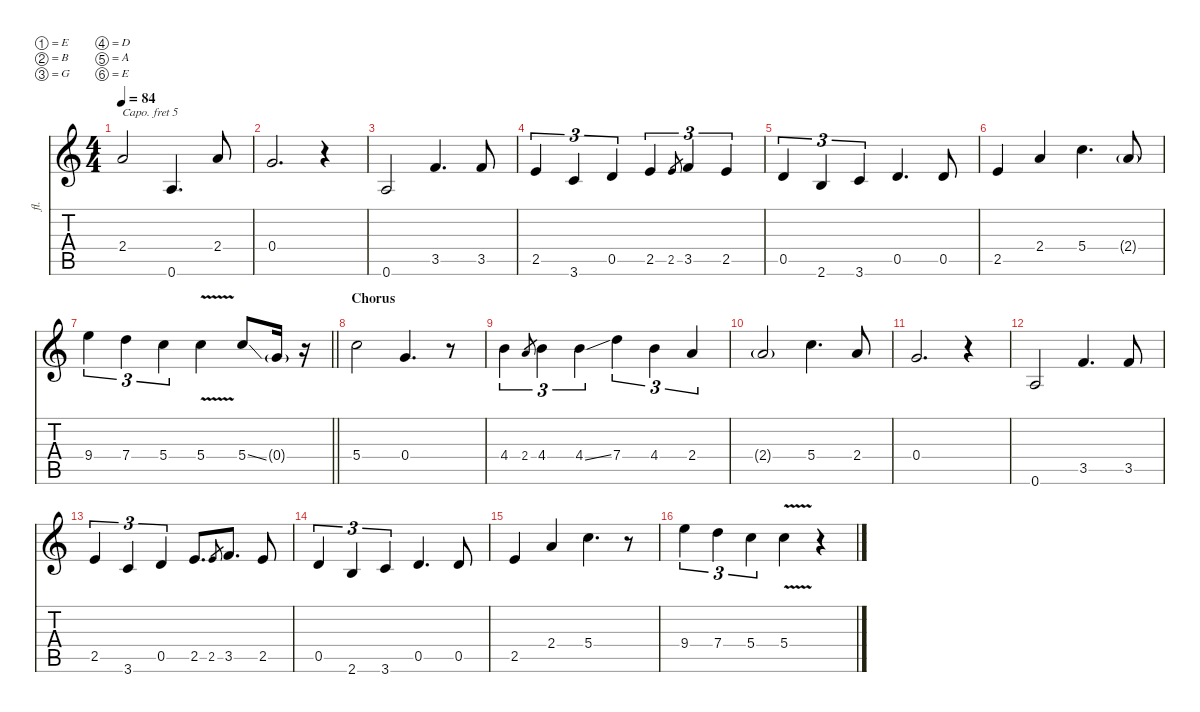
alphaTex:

\defaultSystemsLayout 4
\hideDynamics
\bracketExtendMode nobrackets
\otherSystemsTrackNameOrientation horizontal
\track ("Voice octave up (capo 5)" "fl.") {instrument panflute}
\staff {score tabs}
\capo 5
\tuning (E5 B4 G4 D4 A3 E3)
\ts (4 4)
\tempo 84
\clef g2
\ks c
2.4.2{dy mp beam Up} 0.6.4{d dy f beam Up} 2.4.8{beam Up} |
0.4.2{d beam Up} r.4{beam Up} |
0.6.2{beam Up} 3.5.4{d beam Up} 3.5.8{beam Up} |
2.5.4{tu (3 2) beam Up} 3.6.4{tu (3 2) beam Up} 0.5.4{tu (3 2) beam Up} 2.5.4{tu (3 2) beam Up} 2.5.8{gr dy mf beam Up} 3.5.4{tu (3 2) dy f beam Up} 2.5.4{tu (3 2) beam Up} |
0.5.4{tu (3 2) beam Up} 2.6.4{tu (3 2) beam Up} 3.6.4{tu (3 2) beam Up} 0.5.4{d beam Up} 0.5.8{beam Up} |
2.5.4{beam Up} 2.4.4{beam Up} 5.4.4{d beam Down} 2.4{g}.8{beam Up} |
\barLineRight lightlight
9.4.4{tu (3 2) beam Down} 7.4.4{tu (3 2) beam Down} 5.4.4{tu (3 2) beam Down} 5.4{v}.4{beam Down} 5.4{ss}.8{beam Up} 0.4{g}.16{beam Up} r.16{beam Up} |
\section ("" "Chorus")
5.4.2{beam Down} 0.4.4{d beam Up} r.8{beam Up} |
4.4.4{tu (3 2) beam Down} 2.4.8{gr dy mf beam Up} 4.4.4{tu (3 2) dy f beam Down} 4.4{ss}.4{tu (3 2) beam Down} 7.4.4{tu (3 2) beam Down} 4.4.4{tu (3 2) beam Down} 2.4.4{tu (3 2) beam Up} |
2.4{g}.2{beam Up} 5.4.4{d beam Down} 2.4.8{beam Up} |
0.4.2{d beam Up} r.4{beam Up} |
0.6.2{beam Up} 3.5.4{d beam Up} 3.5.8{beam Up} |
2.5.4{tu (3 2) beam Up} 3.6.4{tu (3 2) beam Up} 0.5.4{tu (3 2) beam Up} 2.5.8{d beam Up} 2.5.8{gr dy mf beam Up} 3.5.8{d dy f beam Up} 2.5.8{beam Up} |
0.5.4{tu (3 2) beam Up} 2.6.4{tu (3 2) beam Up} 3.6.4{tu (3 2) beam Up} 0.5.4{d beam Up} 0.5.8{beam Up} |
2.5.4{beam Up} 2.4.4{beam Up} 5.4.4{d beam Down} r.8{beam Down} |
9.4.4{tu (3 2) beam Down} 7.4.4{tu (3 2) beam Down} 5.4.4{tu (3 2) beam Down} 5.4{v}.4{beam Down} r.4{beam Down}
